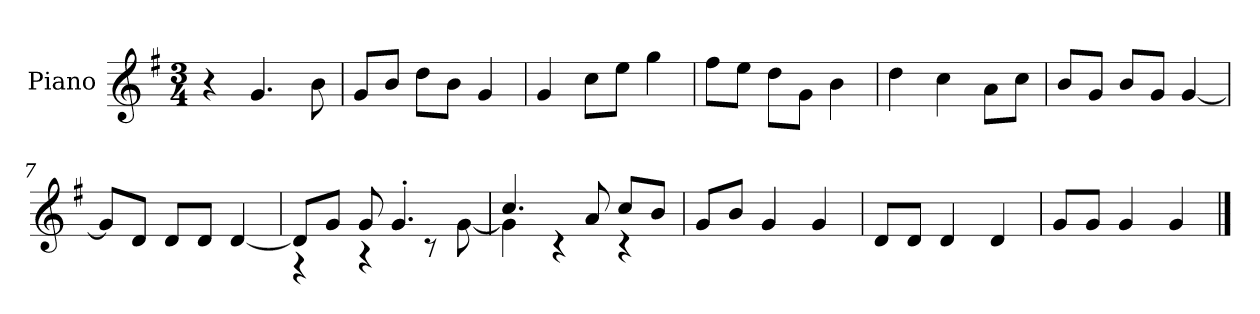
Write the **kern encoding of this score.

**kern
*part1
*staff1
*I"Piano
*I'P-no
*clefG2
*k[f#]
*M3/4
*MM178
=1
4r
4.g/
8b\
=2
8g/L
8b/J
8dd\L
8b\J
4g/
=3
4g/
8cc\L
8ee\J
4gg\
=4
8ff#\L
8ee\J
8dd\L
8g\J
4b\
=5
4dd\
4cc\
8a\L
8cc\J
=6
8b/L
8g/J
8b/L
8g/J
[4g/
=7
8g/L]
8d/J
8d/L
8d/J
[4d/
!!LO:LB:g=z
=8
*^
8d/L]	4r
8g/J	.
8g/	4r
4.g'/	.
.	8r
.	[8g\
=9	=9
4.cc/	4g\]
.	4r
8a/	.
8cc/L	4r
8b/J	.
*v	*v
=10
8g/L
8b/J
4g/
4g/
=11
8d/L
8d/J
4d/
4d/
=12
8g/L
8g/J
4g/
4g/
==
*-
